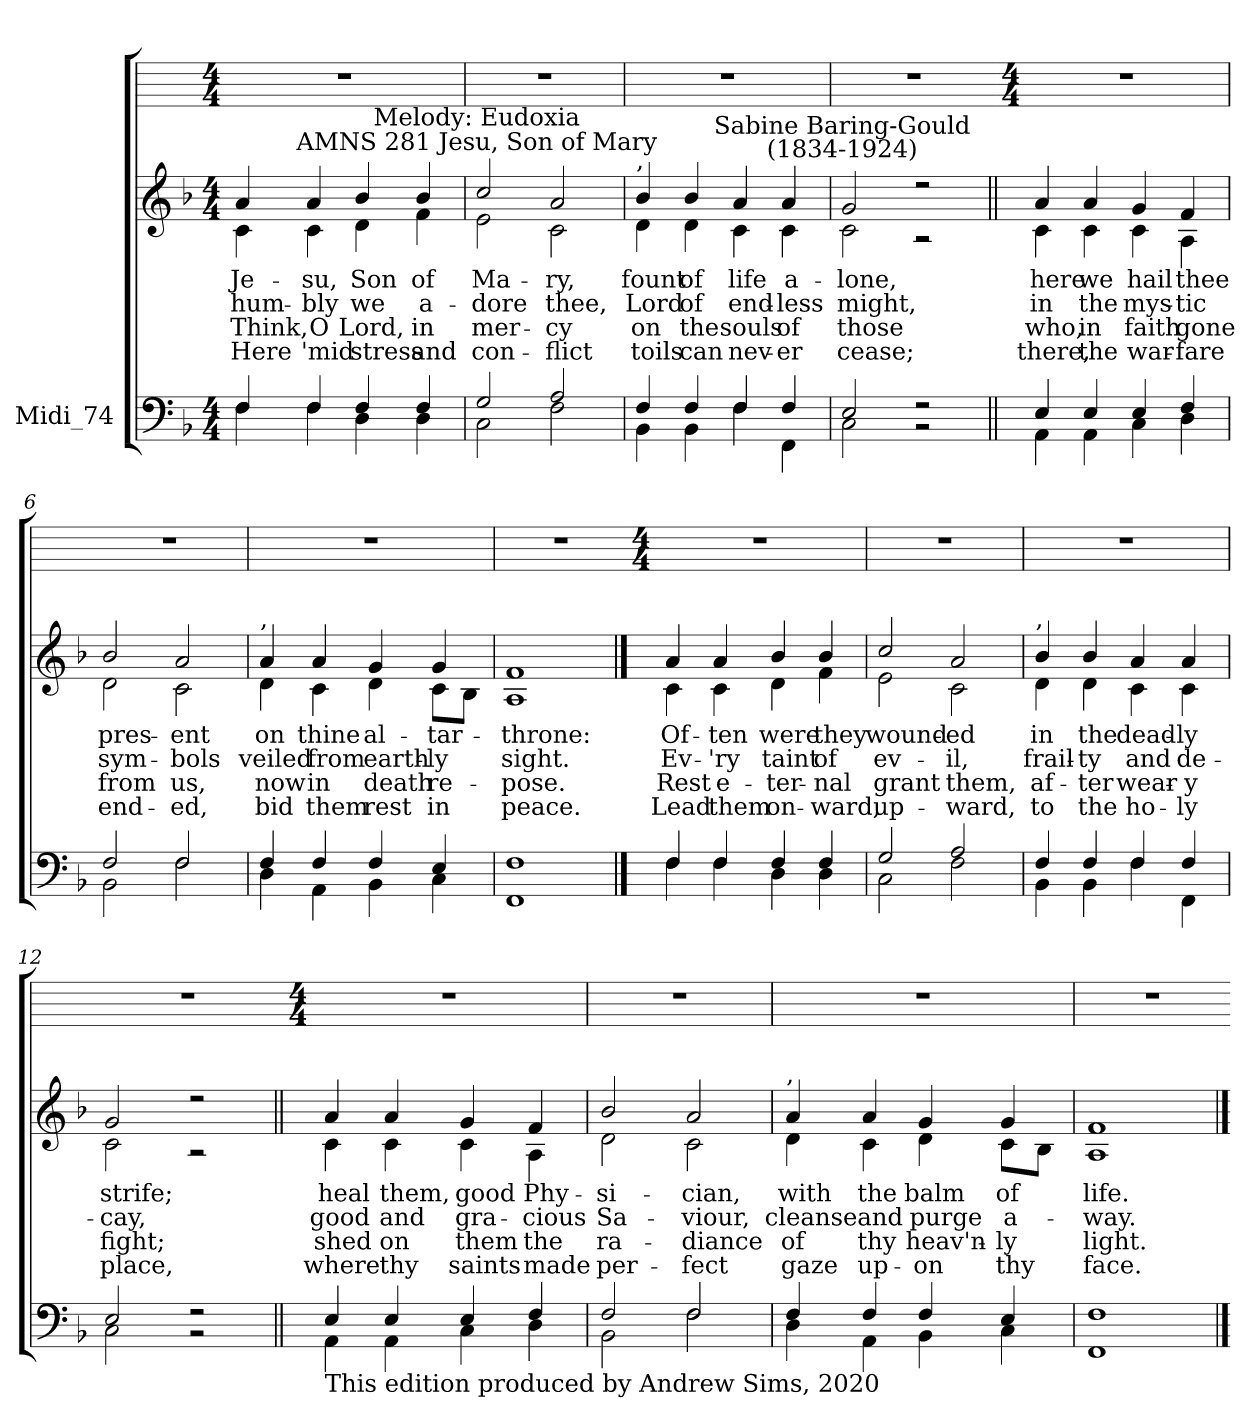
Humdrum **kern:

**kern	**kern	**text	**text	**text	**text	**kern
*part3	*part2	*part2	*part2	*part2	*part2	*part1
*staff3	*staff2	*staff2	*staff2	*staff2	*staff2	*staff1
*I"Midi_74	*	*	*	*	*	*
*clefF4	*clefG2	*	*	*	*	*
*k[b-]	*k[b-]	*	*	*	*	*
*F:	*F:	*	*	*	*	*
*M4/4	*M4/4	*	*	*	*	*M4/4
=1	=1	=1	=1	=1	=1	=1
*^	*	*	*	*	*	*
!	!	!LO:TX:a:cj:t=Translated from Swahili\nby E. S. Palmer (1856-1931)	!	!	!	!	!
!	!	!	!LO:LY:b	!LO:LY:b	!LO:LY:b	!LO:LY:b	!
*	*	*^	*	*	*	*	*
4F/	4F\	4a/	4c\	Je-	-hum-	-Think,	Here	1r
!	!	!	!	!LO:LY:b	!LO:LY:b	!LO:LY:b	!LO:LY:b	!
4F/	4F\	4a/	4c\	su,	bly	O	'mid	.
!	!	!	!	!LO:LY:b	!LO:LY:b	!LO:LY:b	!LO:LY:b	!
4F/	4D\	4b-/	4d\	Son	we	Lord,	stress	.
!	!	!	!	!LO:LY:b	!LO:LY:b	!LO:LY:b	!LO:LY:b	!
4F/	4D\	4b-/	4f\	of	a-	-in	and	.
=2	=2	=2	=2	=2	=2	=2	=2	=2
!	!	!LO:TX:a:cj:t=AMNS 281 Jesu, Son of Mary	!	!	!	!	!	!
!	!	!LO:TX:a:cj:t=Melody&colon; Eudoxia	!	!	!	!	!	!
!	!	!	!	!LO:LY:b	!LO:LY:b	!LO:LY:b	!LO:LY:b	!
2G/	2C\	2cc/	2e\	Ma-	-dore	mer-	-con-	1r
!	!	!	!	!LO:LY:b	!LO:LY:b	!LO:LY:b	!LO:LY:b	!
2A/	2F\	2a/	2c\	-ry,	thee,	cy	flict	.
=3	=3	=3	=3	=3	=3	=3	=3	=3
!	!	!LO:TX:a:t=,	!	!	!	!	!	!
!	!	!	!	!LO:LY:b	!LO:LY:b	!LO:LY:b	!LO:LY:b	!
4F/	4BB-\	4b-/	4d\	fount	Lord	on	toils	1r
!	!	!	!	!LO:LY:b	!LO:LY:b	!LO:LY:b	!LO:LY:b	!
4F/	4BB-\	4b-/	4d\	of	of	the	can	.
!	!	!	!	!LO:LY:b	!LO:LY:b	!LO:LY:b	!LO:LY:b	!
4F/	4F\	4a/	4c\	life	end-	-souls	nev-	.
!	!	!	!	!LO:LY:b	!LO:LY:b	!LO:LY:b	!LO:LY:b	!
4F/	4FF\	4a/	4c\	-a-	-less	of	er	.
=4	=4	=4	=4	=4	=4	=4	=4	=4
!	!	!LO:TX:a:cj:t=Sabine Baring-Gould\n(1834-1924)	!	!	!	!	!	!
!	!	!	!	!LO:LY:b	!LO:LY:b	!LO:LY:b	!LO:LY:b	!
2E/	2C\	2g/	2c\	lone,	might,	those	cease;	1r
2r	2r	2r	2r	.	.	.	.	.
!!LO:LB:g=z
=5||	=5||	=5||	=5||	=5	=5	=5	=5	=5
*	*	*	*	*	*	*	*	*M4/4
!	!	!	!	!LO:LY:b	!LO:LY:b	!LO:LY:b	!LO:LY:b	!
4E/	4AA\	4a/	4c\	here	in	who,	there,	1r
!	!	!	!	!LO:LY:b	!LO:LY:b	!LO:LY:b	!LO:LY:b	!
4E/	4AA\	4a/	4c\	we	the	in	the	.
!	!	!	!	!LO:LY:b	!LO:LY:b	!LO:LY:b	!LO:LY:b	!
4E/	4C\	4g/	4c\	hail	mys-	-faith	war-	.
!	!	!	!	!LO:LY:b	!LO:LY:b	!LO:LY:b	!LO:LY:b	!
4F/	4D\	4f/	4A\	-thee	tic	gone	fare	.
=6	=6	=6	=6	=6	=6	=6	=6	=6
!	!	!	!	!LO:LY:b	!LO:LY:b	!LO:LY:b	!LO:LY:b	!
2F/	2BB-\	2b-/	2d\	pres-	-sym-	-from	end-	1r
!	!	!	!	!LO:LY:b	!LO:LY:b	!LO:LY:b	!LO:LY:b	!
2F/	2F\	2a/	2c\	-ent	bols	us,	ed,	.
=7	=7	=7	=7	=7	=7	=7	=7	=7
!	!	!LO:TX:a:t=,	!	!	!	!	!	!
!	!	!	!	!LO:LY:b	!LO:LY:b	!LO:LY:b	!LO:LY:b	!
4F/	4D\	4a/	4d\	on	veiled	now	bid	1r
!	!	!	!	!LO:LY:b	!LO:LY:b	!LO:LY:b	!LO:LY:b	!
4F/	4AA\	4a/	4c\	thine	from	in	them	.
!	!	!	!	!LO:LY:b	!LO:LY:b	!LO:LY:b	!LO:LY:b	!
4F/	4BB-\	4g/	4d\	al-	-earth-	-death	rest	.
!	!	!	!	!LO:LY:b	!LO:LY:b	!LO:LY:b	!LO:LY:b	!
4E/	4C\	4g/	8c\L	tar-	-ly	re-	-in	.
.	.	.	8B-\J	.	.	.	.	.
=8	=8	=8	=8	=8	=8	=8	=8	=8
!	!	!	!	!LO:LY:b	!LO:LY:b	!LO:LY:b	!LO:LY:b	!
1F/	1FF\	1f/	1A\	throne:	sight.	pose.	peace.	1r
!!LO:LB:g=z
==9	==9	==9	==9	=9	=9	=9	=9	=9
*	*	*	*	*	*	*	*	*M4/4
!	!	!	!	!LO:LY:b	!LO:LY:b	!LO:LY:b	!LO:LY:b	!
4F/	4F\	4a/	4c\	Of-	-Ev-	-Rest	Lead	1r
!	!	!	!	!LO:LY:b	!LO:LY:b	!LO:LY:b	!LO:LY:b	!
4F/	4F\	4a/	4c\	ten	'ry	e-	-them	.
!	!	!	!	!LO:LY:b	!LO:LY:b	!LO:LY:b	!LO:LY:b	!
4F/	4D\	4b-/	4d\	were	taint	ter-	-on-	.
!	!	!	!	!LO:LY:b	!LO:LY:b	!LO:LY:b	!LO:LY:b	!
4F/	4D\	4b-/	4f\	-they	of	nal	ward,	.
=10	=10	=10	=10	=10	=10	=10	=10	=10
!	!	!	!	!LO:LY:b	!LO:LY:b	!LO:LY:b	!LO:LY:b	!
2G/	2C\	2cc/	2e\	wound-	-ev-	-grant	up-	1r
!	!	!	!	!LO:LY:b	!LO:LY:b	!LO:LY:b	!LO:LY:b	!
2A/	2F\	2a/	2c\	-ed	il,	them,	ward,	.
=11	=11	=11	=11	=11	=11	=11	=11	=11
!	!	!LO:TX:a:t=,	!	!	!	!	!	!
!	!	!	!	!LO:LY:b	!LO:LY:b	!LO:LY:b	!LO:LY:b	!
4F/	4BB-\	4b-/	4d\	in	frail-	-af-	-to	1r
!	!	!	!	!LO:LY:b	!LO:LY:b	!LO:LY:b	!LO:LY:b	!
4F/	4BB-\	4b-/	4d\	the	ty	ter	the	.
!	!	!	!	!LO:LY:b	!LO:LY:b	!LO:LY:b	!LO:LY:b	!
4F/	4F\	4a/	4c\	dead-	-and	wear-	-ho-	.
!	!	!	!	!LO:LY:b	!LO:LY:b	!LO:LY:b	!LO:LY:b	!
4F/	4FF\	4a/	4c\	-ly	de-	-y	ly	.
=12	=12	=12	=12	=12	=12	=12	=12	=12
!	!	!	!	!LO:LY:b	!LO:LY:b	!LO:LY:b	!LO:LY:b	!
2E/	2C\	2g/	2c\	strife;	cay,	fight;	place,	1r
2r	2r	2r	2r	.	.	.	.	.
!!LO:LB:g=z
=13||	=13||	=13||	=13||	=13	=13	=13	=13	=13
*	*	*	*	*	*	*	*	*M4/4
!LO:TX:b:t=This edition produced by Andrew Sims, 2020	!	!	!	!	!	!	!	!
!	!	!	!	!LO:LY:b	!LO:LY:b	!LO:LY:b	!LO:LY:b	!
4E/	4AA\	4a/	4c\	heal	good	shed	where	1r
!	!	!	!	!LO:LY:b	!LO:LY:b	!LO:LY:b	!LO:LY:b	!
4E/	4AA\	4a/	4c\	them,	and	on	thy	.
!	!	!	!	!LO:LY:b	!LO:LY:b	!LO:LY:b	!LO:LY:b	!
4E/	4C\	4g/	4c\	good	gra-	-them	saints	.
!	!	!	!	!LO:LY:b	!LO:LY:b	!LO:LY:b	!LO:LY:b	!
4F/	4D\	4f/	4A\	Phy-	-cious	the	made	.
=14	=14	=14	=14	=14	=14	=14	=14	=14
!	!	!	!	!LO:LY:b	!LO:LY:b	!LO:LY:b	!LO:LY:b	!
2F/	2BB-\	2b-/	2d\	si-	-Sa-	-ra-	-per-	1r
!	!	!	!	!LO:LY:b	!LO:LY:b	!LO:LY:b	!LO:LY:b	!
2F/	2F\	2a/	2c\	-cian,	viour,	diance	fect	.
=15	=15	=15	=15	=15	=15	=15	=15	=15
!	!	!LO:TX:a:t=,	!	!	!	!	!	!
!	!	!	!	!LO:LY:b	!LO:LY:b	!LO:LY:b	!LO:LY:b	!
4F/	4D\	4a/	4d\	with	cleanse	of	gaze	1r
!	!	!	!	!LO:LY:b	!LO:LY:b	!LO:LY:b	!LO:LY:b	!
4F/	4AA\	4a/	4c\	the	and	thy	up-	.
!	!	!	!	!LO:LY:b	!LO:LY:b	!LO:LY:b	!LO:LY:b	!
4F/	4BB-\	4g/	4d\	-balm	purge	heav'n-	-on	.
!	!	!	!	!LO:LY:b	!LO:LY:b	!LO:LY:b	!LO:LY:b	!
4E/	4C\	4g/	8c\L	of	a-	-ly	thy	.
.	.	.	8B-\J	.	.	.	.	.
=16	=16	=16	=16	=16	=16	=16	=16	=16
!	!	!	!	!LO:LY:b	!LO:LY:b	!LO:LY:b	!LO:LY:b	!
1F/	1FF\	1f/	1A\	life.	way.	light.	face.	1r
*v	*v	*	*	*	*	*	*	*
*	*v	*v	*	*	*	*	*
==	==	=	=	=	=	=
*-	*-	*-	*-	*-	*-	*-
